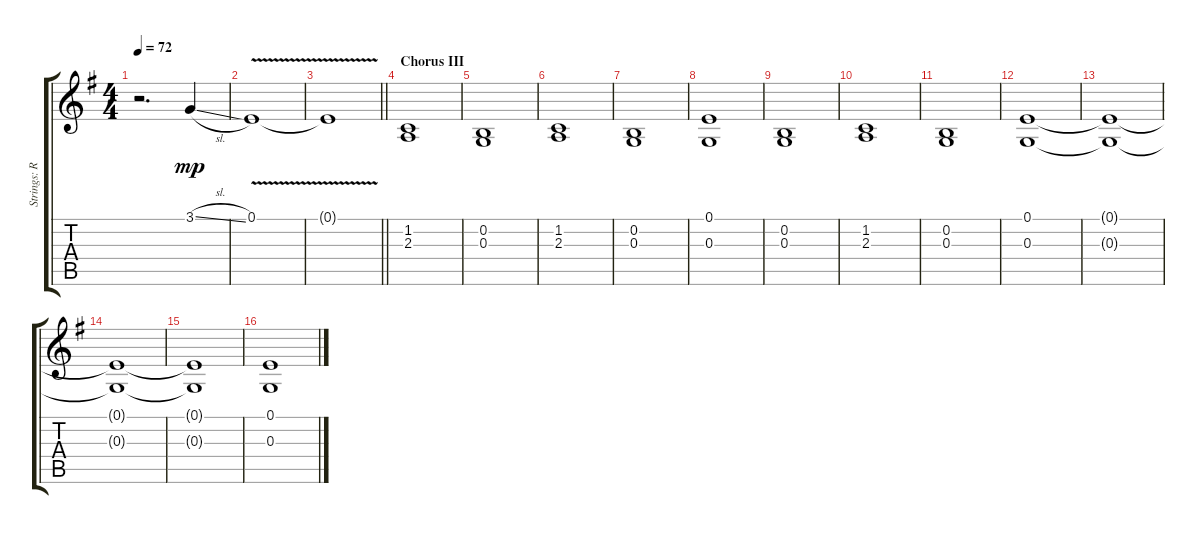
\track ("Strings: Rick" "Strings: R") {instrument synthstrings1}
\staff {score tabs}
\tuning (E4 B3 G3 D3 A2 E2) {hide}
\ts (4 4)
\tempo 72
\clef g2
\ks g
r.2{d dy mp} 3.1{sl}.4 |
0.1{v}.1 |
\barLineRight lightlight
0.1{t}.1 |
\section ("" "Chorus III")
(1.2 2.3).1 |
(0.2 0.3).1 |
(1.2 2.3).1 |
(0.2 0.3).1 |
(0.1 0.3).1 |
(0.2 0.3).1 |
(1.2 2.3).1 |
(0.2 0.3).1 |
(0.1 0.3).1 |
(0.1{t} 0.3{t}).1 |
(0.1{t} 0.3{t}).1 |
(0.1{t} 0.3{t}).1 |
(0.1 0.3).1
